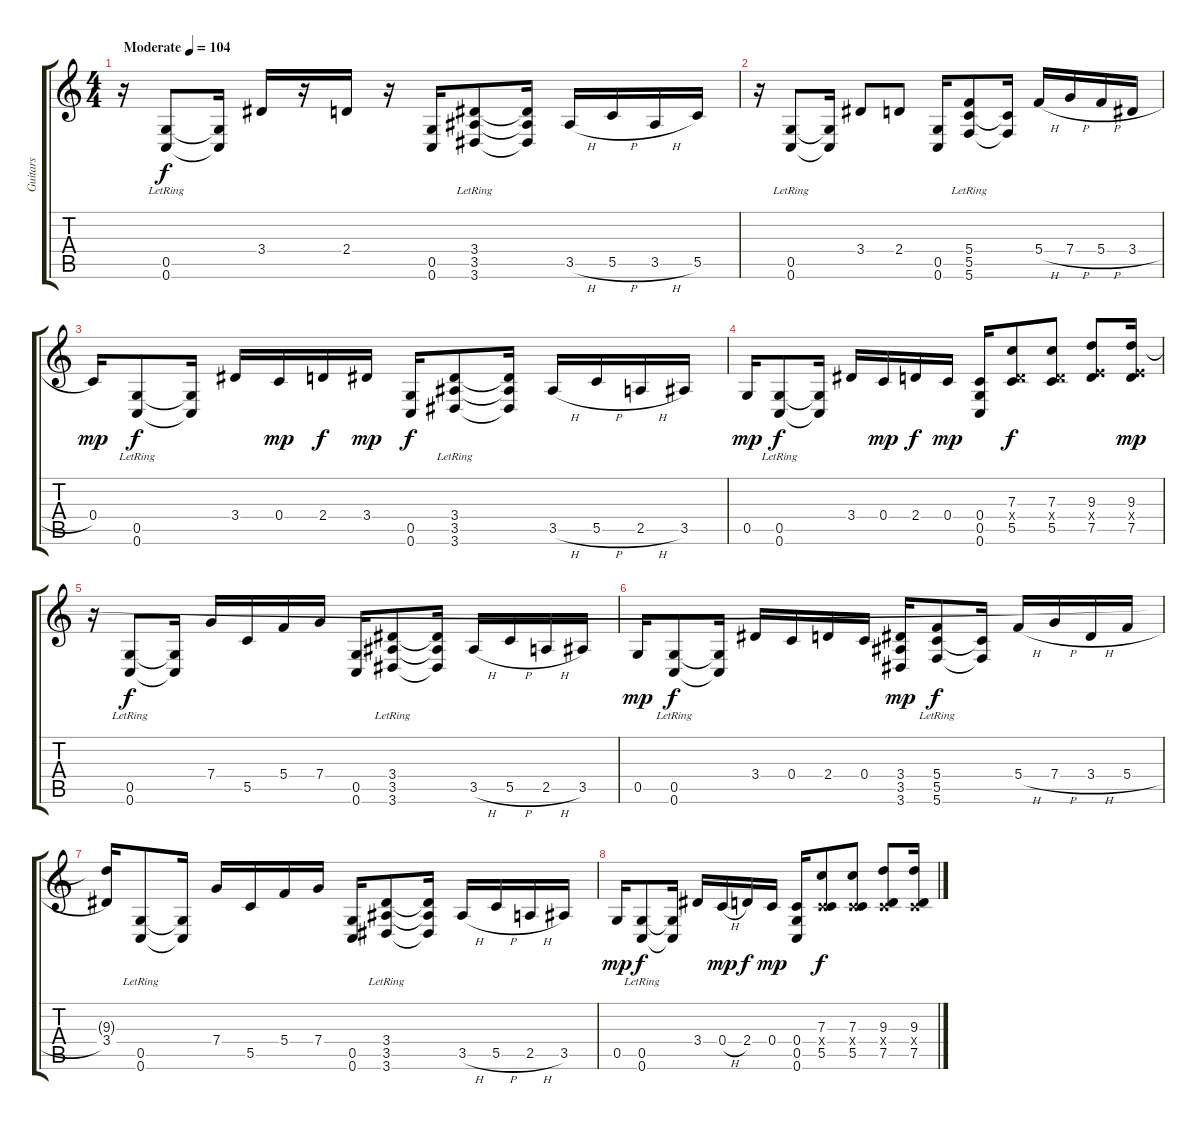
\track ("Guitars" "Guitars") {instrument distortionguitar}
\staff {score tabs}
\tuning (D4 A3 F3 C3 G2 C2) {hide}
\ts (4 4)
\tempo (104 "Moderate")
\clef g2
\ks c
r.16{dy f instrument distortionguitar} (0.5{lr} 0.6{lr}).8 (0.5{t} 0.6{t}).16 3.4.16 r.16 2.4.16 r.16 (0.5 0.6).16 (3.4{lr} 3.5 3.6).8 (3.4{t} 3.5{t} 3.6{t}).16 3.5{h}.16 5.5{h}.16 3.5{h}.16 5.5.16 |
r.16 (0.5{lr} 0.6{lr}).8 (0.5{t} 0.6{t}).16 3.4.8 2.4.8 (0.5 0.6).16 (5.4{lr} 5.5 5.6).8 (5.5{t} 5.6{t}).16 5.4{h}.16 7.4{h}.16 5.4{h}.16 3.4{h}.16 |
0.4.16{dy mp} (0.5{lr} 0.6{lr}).8{dy f} (0.5{t} 0.6{t}).16 3.4.16 0.4.16{dy mp} 2.4.16{dy f} 3.4.16{dy mp} (0.5 0.6).16{dy f} (3.4 3.5 3.6{lr}).8 (3.4{t} 3.5{t} 3.6{t}).16 3.5{h}.16 5.5{h}.16 2.5{h}.16 3.5.16 |
0.5.16{dy mp} (0.5{lr} 0.6{lr}).8{dy f} (0.5{t} 0.6{t}).16 3.4.16 0.4.16{dy mp} 2.4.16{dy f} 0.4.16{dy mp} (0.4 0.5 0.6).16 (7.3 2.4{x} 5.5).8{dy f} (7.3 2.4{x} 5.5).8 (9.3 4.4{x} 7.5).8 (9.3 4.4{x} 7.5).16{dy mp} |
r.16 (0.5{lr} 0.6{lr}).8{dy f} (0.5{t} 0.6{t}).16 7.4.16 5.5.16 5.4.16 7.4.16 (0.5 0.6).16 (3.4 3.5{lr} 3.6).8 (3.4{t} 3.5{t} 3.6{t}).16 3.5{h}.16 5.5{h}.16 2.5{h}.16 3.5.16 |
0.5.16{dy mp} (0.5{lr} 0.6{lr}).8{dy f} (0.5{t} 0.6{t}).16 3.4.16 0.4.16 2.4.16 0.4.16 (3.4 3.5 3.6).16{dy mp} (5.4 5.5{lr} 5.6).8{dy f} (5.5{t} 5.6{t}).16 5.4{h}.16 7.4{h}.16 3.4{h}.16 5.4{h}.16 |
(9.3{t} 3.4).16 (0.5{lr} 0.6{lr}).8 (0.5{t} 0.6{t}).16 7.4.16 5.5.16 5.4.16 7.4.16 (0.5 0.6).16 (3.4 3.5 3.6{lr}).8 (3.4{t} 3.5{t} 3.6{t}).16 3.5{h}.16 5.5{h}.16 2.5{h}.16 3.5.16 |
0.5.16{dy mp} (0.5{lr} 0.6{lr}).8{dy f} (0.5{t} 0.6{t}).16 3.4.16 0.4{h}.16{dy mp} 2.4.16{dy f} 0.4.16{dy mp} (0.4 0.5 0.6).16 (7.3 0.4{x} 5.5).8{dy f} (7.3 0.4{x} 5.5).8 (9.3 0.4{x} 7.5).8 (9.3 0.4{x} 7.5).16
